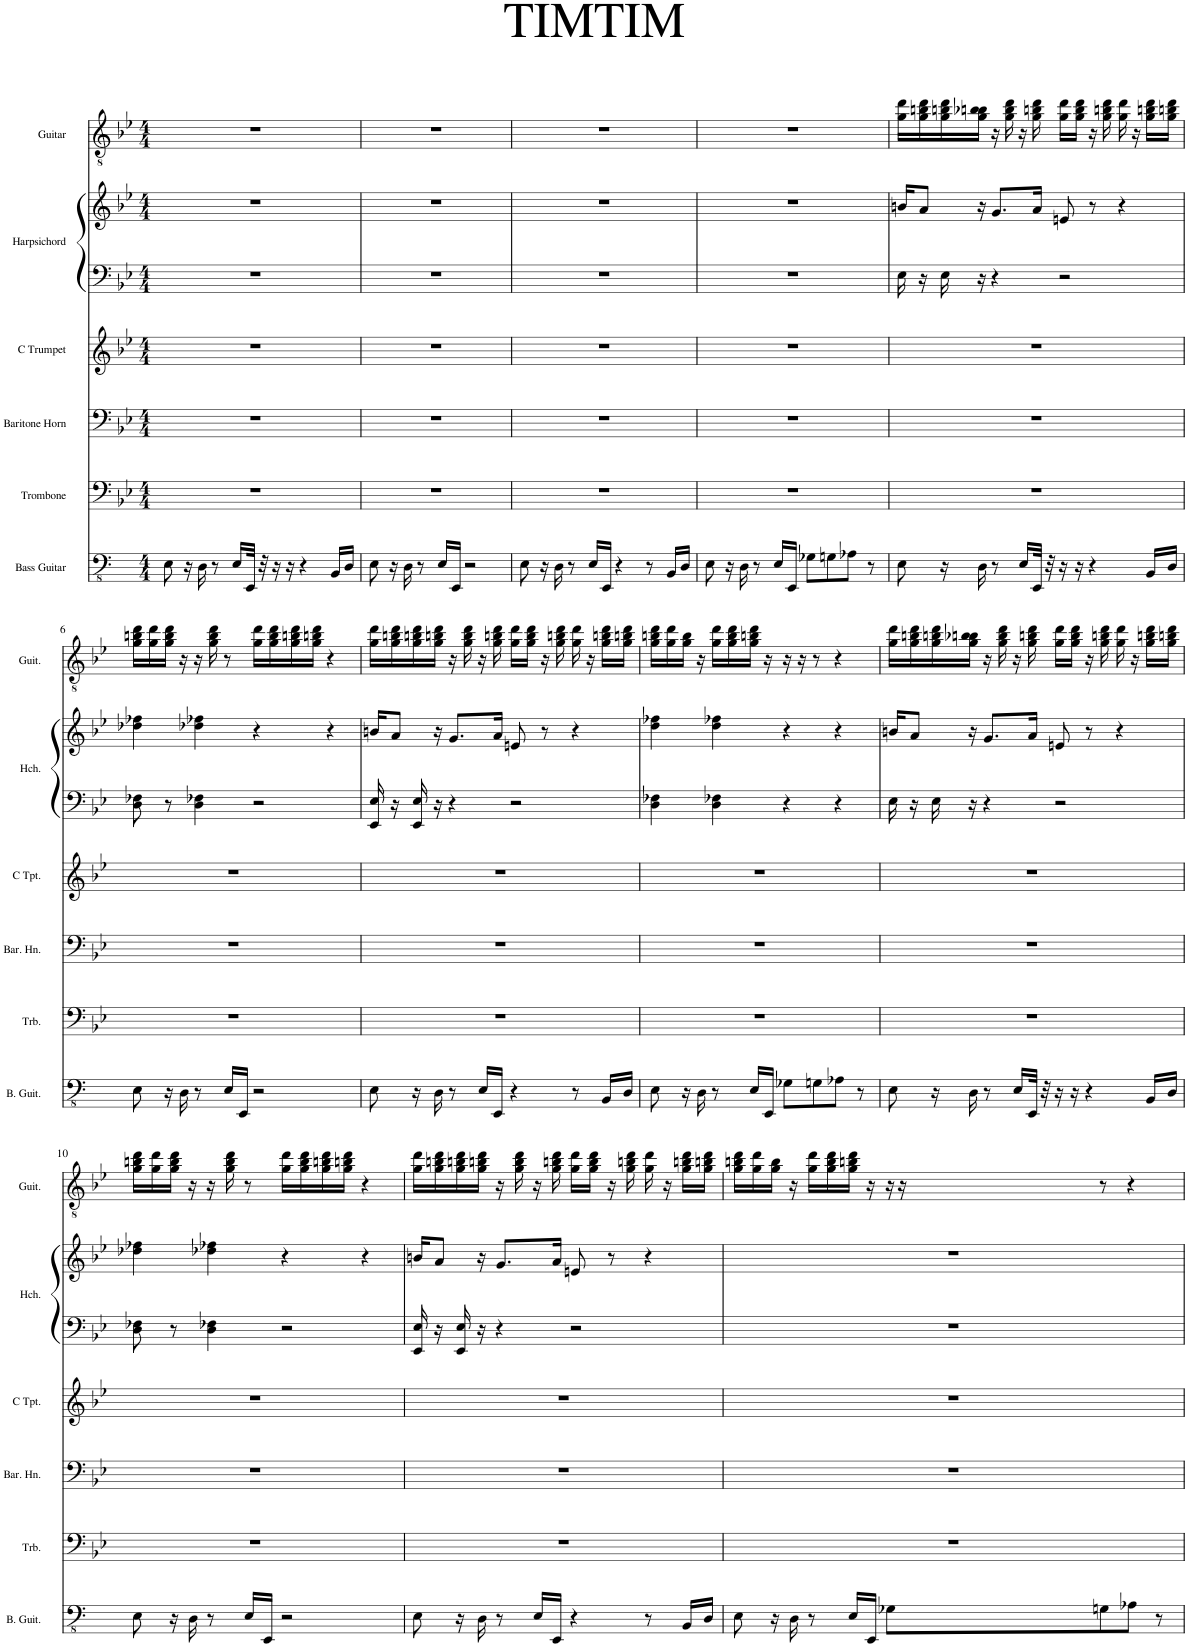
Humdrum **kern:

**kern	**kern	**kern	**kern	**kern	**kern	**kern
*part6	*part5	*part4	*part3	*part2	*part2	*part1
*staff7	*staff6	*staff5	*staff4	*staff3	*staff2	*staff1
*I"Bass Guitar	*I"Trombone	*I"Baritone Horn	*I"C Trumpet	*I"Harpsichord	*	*I"Guitar
*I'B. Guit.	*I'Trb.	*I'Bar. Hn.	*I'C Tpt.	*I'Hch.	*	*I'Guit.
*clefFv4	*clefF4	*clefF4	*clefG2	*clefF4	*clefG2	*clefGv2
*	*	*Trd4c7	*	*	*	*
*k[]	*k[b-e-]	*k[b-e-]	*k[b-e-]	*k[b-e-]	*k[b-e-]	*k[b-e-]
*M4/4	*M4/4	*M4/4	*M4/4	*M4/4	*M4/4	*M4/4
=1	=1	=1	=1	=1	=1	=1
8EE\	1r	1r	1r	1r	1r	1r
16r	.	.	.	.	.	.
16DD\	.	.	.	.	.	.
8r	.	.	.	.	.	.
16EE/LL	.	.	.	.	.	.
32EEE/JJk	.	.	.	.	.	.
32r	.	.	.	.	.	.
16r	.	.	.	.	.	.
16r	.	.	.	.	.	.
4r	.	.	.	.	.	.
16BBB/LL	.	.	.	.	.	.
16DD/JJ	.	.	.	.	.	.
=2	=2	=2	=2	=2	=2	=2
8EE\	1r	1r	1r	1r	1r	1r
16r	.	.	.	.	.	.
16DD\	.	.	.	.	.	.
8r	.	.	.	.	.	.
16EE/LL	.	.	.	.	.	.
16EEE/JJ	.	.	.	.	.	.
2r	.	.	.	.	.	.
=3	=3	=3	=3	=3	=3	=3
8EE\	1r	1r	1r	1r	1r	1r
16r	.	.	.	.	.	.
16DD\	.	.	.	.	.	.
8r	.	.	.	.	.	.
16EE/LL	.	.	.	.	.	.
16EEE/JJ	.	.	.	.	.	.
4r	.	.	.	.	.	.
8r	.	.	.	.	.	.
16BBB/LL	.	.	.	.	.	.
16DD/JJ	.	.	.	.	.	.
=4	=4	=4	=4	=4	=4	=4
8EE\	1r	1r	1r	1r	1r	1r
16r	.	.	.	.	.	.
16DD\	.	.	.	.	.	.
8r	.	.	.	.	.	.
16EE/LL	.	.	.	.	.	.
16EEE/JJ	.	.	.	.	.	.
8GG-X\L	.	.	.	.	.	.
8GGn\	.	.	.	.	.	.
8AA-X\J	.	.	.	.	.	.
8r	.	.	.	.	.	.
=5	=5	=5	=5	=5	=5	=5
8EE\	1r	1r	1r	16E-\	16bn/KL	16g\ 16dd\LL
.	.	.	.	16r	8a/J	16g\ 16bn\ 16dd\
16r	.	.	.	16E-\	.	16g\ 16bn\ 16dd\
16DD\	.	.	.	16r	16r	16g\ 16b-X\ 16bn\JJ
8r	.	.	.	4r	8.g/L	16r
.	.	.	.	.	.	16g\ 16b\ 16dd\
16EE/LL	.	.	.	.	.	16r
32EEE/JJk	.	.	.	.	16a/Jk	16g\ 16bn\ 16dd\
32r	.	.	.	.	.	.
16r	.	.	.	2r	8en/	16g\ 16dd\LL
16r	.	.	.	.	.	16g\ 16b\ 16dd\JJ
4r	.	.	.	.	8r	16r
.	.	.	.	.	.	16g\ 16bn\ 16dd\
.	.	.	.	.	4r	16g\ 16dd\
.	.	.	.	.	.	16r
16BBB/LL	.	.	.	.	.	16g\ 16bn\ 16dd\LL
16DD/JJ	.	.	.	.	.	16g\ 16bn\ 16dd\JJ
!!LO:LB:g=z
=6	=6	=6	=6	=6	=6	=6
8EE\	1r	1r	1r	8D\ 8F-X\	4dd-X\ 4ff-X\	16g\ 16bn\ 16dd\LL
.	.	.	.	.	.	16g\ 16dd\
16r	.	.	.	8r	.	16g\ 16b\ 16dd\JJ
16DD\	.	.	.	.	.	16r
8r	.	.	.	4D\ 4F-X\	4dd-X\ 4ff-X\	16r
.	.	.	.	.	.	16g\ 16b\ 16dd\
16EE/LL	.	.	.	.	.	8r
16EEE/JJ	.	.	.	.	.	.
2r	.	.	.	2r	4r	16g\ 16dd\LL
.	.	.	.	.	.	16g\ 16b\ 16dd\
.	.	.	.	.	.	16g\ 16bn\ 16dd\
.	.	.	.	.	.	16g\ 16bn\ 16dd\JJ
.	.	.	.	.	4r	4r
=7	=7	=7	=7	=7	=7	=7
8EE\	1r	1r	1r	16EE-/ 16E-/	16bn/KL	16g\ 16dd\LL
.	.	.	.	16r	8a/J	16g\ 16bn\ 16dd\
16r	.	.	.	16EE-/ 16E-/	.	16g\ 16bn\ 16dd\
16DD\	.	.	.	16r	16r	16g\ 16bn\ 16dd\JJ
8r	.	.	.	4r	8.g/L	16r
.	.	.	.	.	.	16g\ 16b\ 16dd\
16EE/LL	.	.	.	.	.	16r
16EEE/JJ	.	.	.	.	16a/Jk	16g\ 16bn\ 16dd\
4r	.	.	.	2r	8en/	16g\ 16dd\LL
.	.	.	.	.	.	16g\ 16b\ 16dd\JJ
.	.	.	.	.	8r	16r
.	.	.	.	.	.	16g\ 16bn\ 16dd\
8r	.	.	.	.	4r	16g\ 16dd\
.	.	.	.	.	.	16r
16BBB/LL	.	.	.	.	.	16g\ 16bn\ 16dd\LL
16DD/JJ	.	.	.	.	.	16g\ 16bn\ 16dd\JJ
=8	=8	=8	=8	=8	=8	=8
8EE\	1r	1r	1r	4D\ 4F-X\	4dd\ 4ff-X\	16g\ 16bn\ 16dd\LL
.	.	.	.	.	.	16g\ 16dd\
16r	.	.	.	.	.	16g\ 16b\JJ
16DD\	.	.	.	.	.	16r
8r	.	.	.	4D\ 4F-X\	4dd\ 4ff-X\	16g\ 16dd\LL
.	.	.	.	.	.	16g\ 16b\ 16dd\
16EE/LL	.	.	.	.	.	16g\ 16bn\ 16dd\JJ
16EEE/JJ	.	.	.	.	.	16r
8GG-X\L	.	.	.	4r	4r	16r
.	.	.	.	.	.	16r
8GGn\	.	.	.	.	.	8r
8AA-X\J	.	.	.	4r	4r	4r
8r	.	.	.	.	.	.
=9	=9	=9	=9	=9	=9	=9
8EE\	1r	1r	1r	16E-\	16bn/KL	16g\ 16dd\LL
.	.	.	.	16r	8a/J	16g\ 16bn\ 16dd\
16r	.	.	.	16E-\	.	16g\ 16bn\ 16dd\
16DD\	.	.	.	16r	16r	16g\ 16b-X\ 16bn\JJ
8r	.	.	.	4r	8.g/L	16r
.	.	.	.	.	.	16g\ 16b\ 16dd\
16EE/LL	.	.	.	.	.	16r
32EEE/JJk	.	.	.	.	16a/Jk	16g\ 16bn\ 16dd\
32r	.	.	.	.	.	.
16r	.	.	.	2r	8en/	16g\ 16dd\LL
16r	.	.	.	.	.	16g\ 16b\ 16dd\JJ
4r	.	.	.	.	8r	16r
.	.	.	.	.	.	16g\ 16bn\ 16dd\
.	.	.	.	.	4r	16g\ 16dd\
.	.	.	.	.	.	16r
16BBB/LL	.	.	.	.	.	16g\ 16bn\ 16dd\LL
16DD/JJ	.	.	.	.	.	16g\ 16bn\ 16dd\JJ
!!LO:LB:g=z
=10	=10	=10	=10	=10	=10	=10
8EE\	1r	1r	1r	8D\ 8F-X\	4dd-X\ 4ff-X\	16g\ 16bn\ 16dd\LL
.	.	.	.	.	.	16g\ 16dd\
16r	.	.	.	8r	.	16g\ 16b\ 16dd\JJ
16DD\	.	.	.	.	.	16r
8r	.	.	.	4D\ 4F-X\	4dd-X\ 4ff-X\	16r
.	.	.	.	.	.	16g\ 16b\ 16dd\
16EE/LL	.	.	.	.	.	8r
16EEE/JJ	.	.	.	.	.	.
2r	.	.	.	2r	4r	16g\ 16dd\LL
.	.	.	.	.	.	16g\ 16b\ 16dd\
.	.	.	.	.	.	16g\ 16bn\ 16dd\
.	.	.	.	.	.	16g\ 16bn\ 16dd\JJ
.	.	.	.	.	4r	4r
=11	=11	=11	=11	=11	=11	=11
8EE\	1r	1r	1r	16EE-/ 16E-/	16bn/KL	16g\ 16dd\LL
.	.	.	.	16r	8a/J	16g\ 16bn\ 16dd\
16r	.	.	.	16EE-/ 16E-/	.	16g\ 16bn\ 16dd\
16DD\	.	.	.	16r	16r	16g\ 16bn\ 16dd\JJ
8r	.	.	.	4r	8.g/L	16r
.	.	.	.	.	.	16g\ 16b\ 16dd\
16EE/LL	.	.	.	.	.	16r
16EEE/JJ	.	.	.	.	16a/Jk	16g\ 16bn\ 16dd\
4r	.	.	.	2r	8en/	16g\ 16dd\LL
.	.	.	.	.	.	16g\ 16b\ 16dd\JJ
.	.	.	.	.	8r	16r
.	.	.	.	.	.	16g\ 16bn\ 16dd\
8r	.	.	.	.	4r	16g\ 16dd\
.	.	.	.	.	.	16r
16BBB/LL	.	.	.	.	.	16g\ 16bn\ 16dd\LL
16DD/JJ	.	.	.	.	.	16g\ 16bn\ 16dd\JJ
=12	=12	=12	=12	=12	=12	=12
8EE\	1r	1r	1r	1r	1r	16g\ 16bn\ 16dd\LL
.	.	.	.	.	.	16g\ 16dd\
16r	.	.	.	.	.	16g\ 16b\JJ
16DD\	.	.	.	.	.	16r
8r	.	.	.	.	.	16g\ 16dd\LL
.	.	.	.	.	.	16g\ 16b\ 16dd\
16EE/LL	.	.	.	.	.	16g\ 16bn\ 16dd\JJ
16EEE/JJ	.	.	.	.	.	16r
8GG-X\L	.	.	.	.	.	16r
.	.	.	.	.	.	16r
8GGn\	.	.	.	.	.	8r
8AA-X\J	.	.	.	.	.	4r
8r	.	.	.	.	.	.
=	=	=	=	=	=	=
*-	*-	*-	*-	*-	*-	*-
